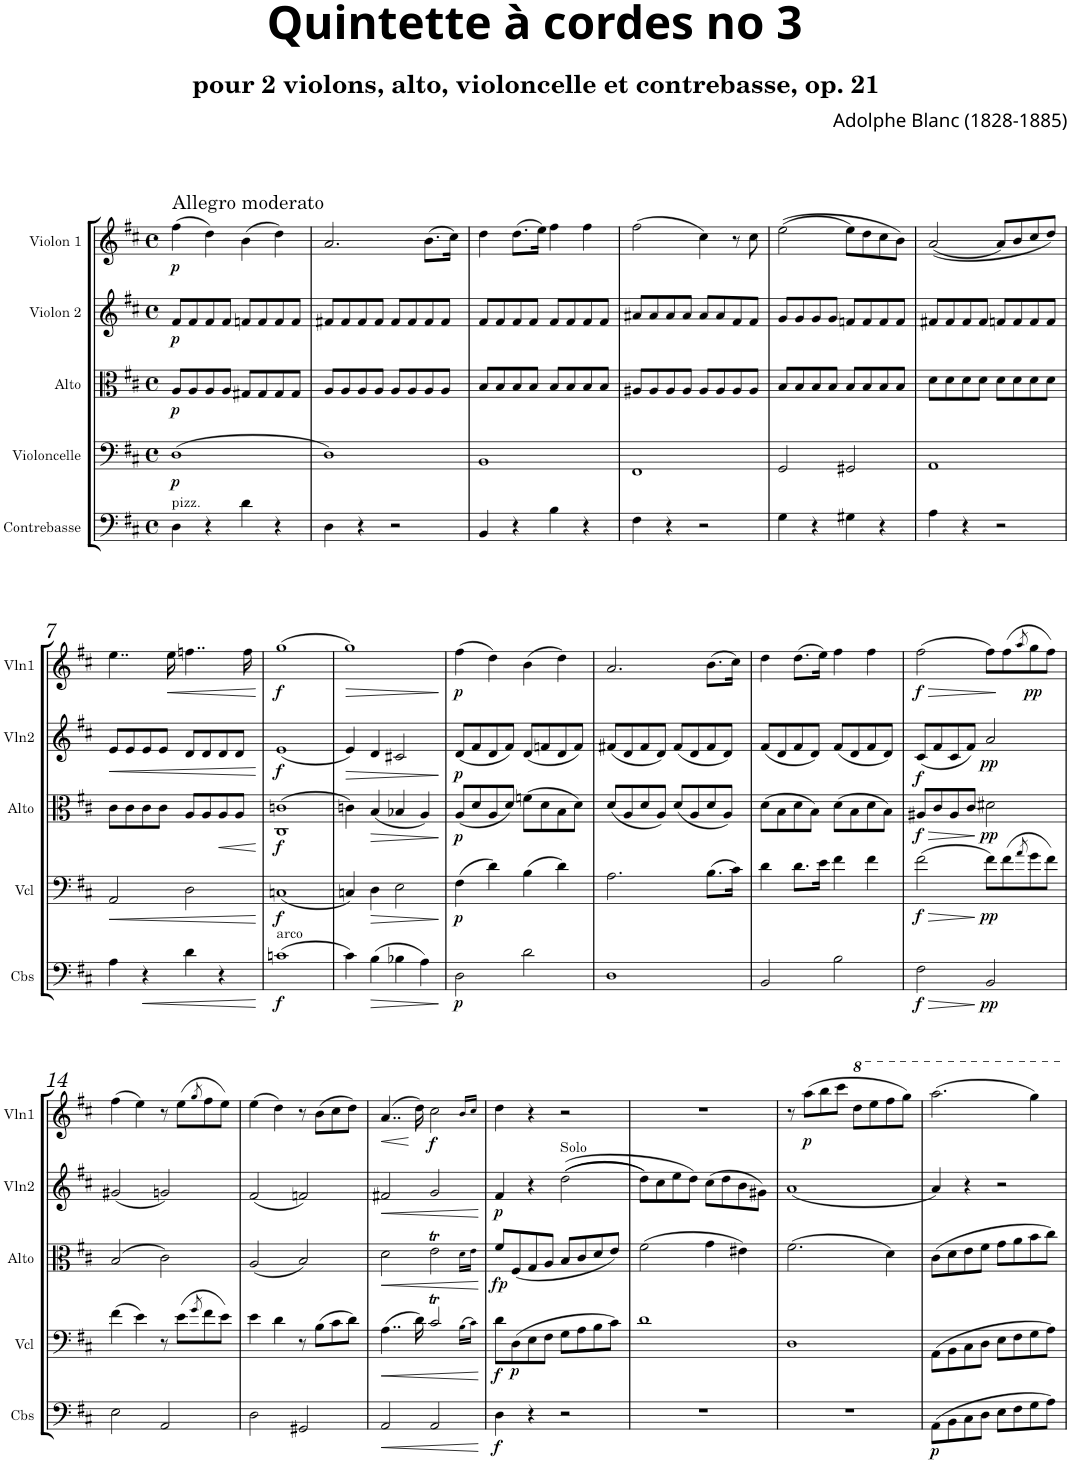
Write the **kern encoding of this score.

**kern	**dynam	**kern	**dynam	**kern	**dynam	**kern	**dynam	**kern	**dynam
*part5	*part5	*part4	*part4	*part3	*part3	*part2	*part2	*part1	*part1
*staff5	*staff5	*staff4	*staff4	*staff3	*staff3	*staff2	*staff2	*staff1	*staff1
*I"Contrebasse	*	*I"Violoncelle	*	*I"Alto	*	*I"Violon 2	*	*I"Violon 1	*
*I'Cbs	*	*I'Vcl	*	*I'Alto	*	*I'Vln2	*	*I'Vln1	*
*clefF4	*	*clefF4	*	*clefC3	*	*clefG2	*	*clefG2	*
*Trd7c12	*	*	*	*	*	*	*	*	*
*k[f#c#]	*	*k[f#c#]	*	*k[f#c#]	*	*k[f#c#]	*	*k[f#c#]	*
*M4/4	*	*M4/4	*	*M4/4	*	*M4/4	*	*M4/4	*
*met(c)	*	*met(c)	*	*met(c)	*	*met(c)	*	*met(c)	*
=1	=1	=1	=1	=1	=1	=1	=1	=1	=1
!	!	!	!	!	!	!	!	!LO:TX:a:t=Allegro moderato	!
!LO:TX:a:t=pizz.	!	!	!	!	!	!	!	!	!
!	!	!	!LO:DY:b	!	!LO:DY:b	!	!LO:DY:b	!	!LO:DY:b
4D\	.	(1D	p	8A/L	p	8f#/L	p	(4ff#\	p
.	.	.	.	8A/	.	8f#/	.	.	.
4r	.	.	.	8A/	.	8f#/	.	4dd\)	.
.	.	.	.	8A/J	.	8f#/J	.	.	.
4d\	.	.	.	8G#X/L	.	8fn/L	.	(4b\	.
.	.	.	.	8G#/	.	8f/	.	.	.
4r	.	.	.	8G#/	.	8f/	.	4dd\)	.
.	.	.	.	8G#/J	.	8f/J	.	.	.
=2	=2	=2	=2	=2	=2	=2	=2	=2	=2
4D\	.	1D)	.	8A/L	.	8f#X/L	.	2.a/	.
.	.	.	.	8A/	.	8f#/	.	.	.
4r	.	.	.	8A/	.	8f#/	.	.	.
.	.	.	.	8A/J	.	8f#/J	.	.	.
2r	.	.	.	8A/L	.	8f#/L	.	.	.
.	.	.	.	8A/	.	8f#/	.	.	.
.	.	.	.	8A/	.	8f#/	.	(8.b\L	.
.	.	.	.	8A/J	.	8f#/J	.	.	.
.	.	.	.	.	.	.	.	16cc#\Jk)	.
=3	=3	=3	=3	=3	=3	=3	=3	=3	=3
4BB/	.	1BB	.	8B/L	.	8f#/L	.	4dd\	.
.	.	.	.	8B/	.	8f#/	.	.	.
4r	.	.	.	8B/	.	8f#/	.	(8.dd\L	.
.	.	.	.	8B/J	.	8f#/J	.	.	.
.	.	.	.	.	.	.	.	16ee\Jk)	.
4B\	.	.	.	8B/L	.	8f#/L	.	4ff#\	.
.	.	.	.	8B/	.	8f#/	.	.	.
4r	.	.	.	8B/	.	8f#/	.	4ff#\	.
.	.	.	.	8B/J	.	8f#/J	.	.	.
=4	=4	=4	=4	=4	=4	=4	=4	=4	=4
4F#\	.	1FF#	.	8A#X/L	.	8a#X/L	.	(2ff#\	.
.	.	.	.	8A#/	.	8a#/	.	.	.
4r	.	.	.	8A#/	.	8a#/	.	.	.
.	.	.	.	8A#/J	.	8a#/J	.	.	.
2r	.	.	.	8A#/L	.	8a#/L	.	4cc#\)	.
.	.	.	.	8A#/	.	8a#/	.	.	.
.	.	.	.	8A#/	.	8f#/	.	8r	.
.	.	.	.	8A#/J	.	8f#/J	.	8cc#\	.
=5	=5	=5	=5	=5	=5	=5	=5	=5	=5
4G\	.	2GG/	.	8B/L	.	8g/L	.	((2ee\	.
.	.	.	.	8B/	.	8g/	.	.	.
4r	.	.	.	8B/	.	8g/	.	.	.
.	.	.	.	8B/J	.	8g/J	.	.	.
4G#X\	.	2GG#X/	.	8B/L	.	8fn/L	.	8ee\L)	.
.	.	.	.	8B/	.	8f/	.	8dd\	.
4r	.	.	.	8B/	.	8f/	.	8cc#\	.
.	.	.	.	8B/J	.	8f/J	.	8b\J)	.
=6	=6	=6	=6	=6	=6	=6	=6	=6	=6
4A\	.	1AA	.	8d\L	.	8f#X/L	.	(<(2a/	.
.	.	.	.	8d\	.	8f#/	.	.	.
4r	.	.	.	8d\	.	8f#/	.	.	.
.	.	.	.	8d\J	.	8f#/J	.	.	.
2r	.	.	.	8d\L	.	8fn/L	.	8a/L)	.
.	.	.	.	8d\	.	8f/	.	8b/	.
.	.	.	.	8d\	.	8f/	.	8cc#/	.
.	.	.	.	8d\J	.	8f/J	.	8dd/J)	.
!!LO:LB:g=z
=7	=7	=7	=7	=7	=7	=7	=7	=7	=7
!	!	!	!LO:HP:b	!	!	!	!LO:HP:b	!	!
4A\	.	2AA/	<	8c#\L	.	8e/L	<	4..ee\	.
.	.	.	.	8c#\	.	8e/	.	.	.
!	!LO:HP:b	!	!	!	!	!	!	!	!
4r	<	.	.	8c#\	.	8e/	.	.	.
.	.	.	.	8c#\J	.	8e/J	.	.	.
!	!	!	!	!	!	!	!	!	!LO:HP:b
.	.	.	.	.	.	.	.	16ee\	<
4d\	.	2D\	.	8A/L	.	8d/L	.	4..ffn\	.
.	.	.	.	8A/	.	8d/	.	.	.
!	!	!	!	!	!LO:HP:b	!	!	!	!
4r	.	.	.	8A/	<	8d/	.	.	.
.	.	.	.	8A/J	.	8d/J	.	.	.
.	.	.	.	.	.	.	.	16ff\	.
.	[	.	[	.	[	.	[	.	[
=8	=8	=8	=8	=8	=8	=8	=8	=8	=8
!LO:TX:a:t=arco	!	!	!	!	!	!	!	!	!
!	!LO:DY:b	!	!LO:DY:b	!	!LO:DY:b	!	!LO:DY:b	!	!LO:DY:b
(1cn	f	(1Cn	f	(>1C# 1cn	f	(1e	f	(1gg	f
=9	=9	=9	=9	=9	=9	=9	=9	=9	=9
!	!	!	!	!	!	!	!LO:HP:b	!	!LO:HP:b
4c#\)	.	4Cn/)	.	4cn\)	.	4e/)	>	1gg)	>
!	!LO:HP:b	!	!LO:HP:b	!	!LO:HP:b	!	!	!	!
(4B\	>	4D\	>	(4B/	>	4d/	.	.	.
4B-X\	.	2E\	.	4B-X/	.	2c#X/	.	.	.
4A\)	.	.	.	4A/)	.	.	.	.	.
.	]	.	]	.	]	.	]	.	]
=10	=10	=10	=10	=10	=10	=10	=10	=10	=10
!	!LO:DY:b	!	!LO:DY:b	!	!LO:DY:b	!	!LO:DY:b	!	!LO:DY:b
2D\	p	(4F#\	p	(8A/L	p	(8d/L	p	(4ff#\	p
.	.	.	.	8d/	.	8f#/	.	.	.
.	.	4d\)	.	8A/	.	8d/	.	4dd\)	.
.	.	.	.	8d/J)	.	8f#/J)	.	.	.
2d\	.	(4B\	.	(8fn\L	.	(8d/L	.	(4b\	.
.	.	.	.	8d\	.	8fn/	.	.	.
.	.	4d\)	.	8B\	.	8d/	.	4dd\)	.
.	.	.	.	8d\J)	.	8f/J)	.	.	.
=11	=11	=11	=11	=11	=11	=11	=11	=11	=11
1D	.	2.A\	.	(8d/L	.	(8f#X/L	.	2.a/	.
.	.	.	.	8A/	.	8d/	.	.	.
.	.	.	.	8d/	.	8f#/	.	.	.
.	.	.	.	8A/J)	.	8d/J)	.	.	.
.	.	.	.	(8d/L	.	(8f#/L	.	.	.
.	.	.	.	8A/	.	8d/	.	.	.
.	.	(8.B\L	.	8d/	.	8f#/	.	(8.b\L	.
.	.	.	.	8A/J)	.	8d/J)	.	.	.
.	.	16c#\Jk)	.	.	.	.	.	16cc#\Jk)	.
=12	=12	=12	=12	=12	=12	=12	=12	=12	=12
2BB/	.	4d\	.	(8d\L	.	(8f#/L	.	4dd\	.
.	.	.	.	8B\	.	8d/	.	.	.
.	.	8.d\L	.	8d\	.	8f#/	.	(8.dd\L	.
.	.	.	.	8B\J)	.	8d/J)	.	.	.
.	.	16e\Jk	.	.	.	.	.	16ee\Jk)	.
2B\	.	4f#\	.	(8d\L	.	(8f#/L	.	4ff#\	.
.	.	.	.	8B\	.	8d/	.	.	.
.	.	4f#\	.	8d\	.	8f#/	.	4ff#\	.
.	.	.	.	8B\J)	.	8d/J)	.	.	.
=13	=13	=13	=13	=13	=13	=13	=13	=13	=13
!	!LO:HP:b	!	!LO:HP:b	!	!LO:HP:b	!	!	!	!LO:HP:b
!	!LO:DY:n=1:b	!	!LO:DY:n=1:b	!	!LO:DY:n=1:b	!	!LO:DY:b	!	!LO:DY:n=1:b
2F#\	> f	(2f#\	> f	8A#X/L	> f	(8c#/L	f	(2ff#\	> f
.	.	.	.	8c#/	.	8f#/	.	.	.
.	.	.	.	8A#/	.	8c#/	.	.	.
.	.	.	.	8c#/J	.	8f#/J)	.	.	.
!	!LO:DY:n=2:b	!	!LO:DY:n=2:b	!	!LO:DY:n=2:b	!	!LO:DY:b	!	!
2BB/	] pp	8f#\L)	] pp	2d#X\	] pp	2a/	pp	8ff#\L)	.
.	.	(8f#\	.	.	.	.	.	(8ff#\	]
.	.	8qa/	.	.	.	.	.	8qaa/	.
!	!	!	!	!	!	!	!	!	!LO:DY:n=2:b
.	.	8g\	.	.	.	.	.	8gg\	pp
.	.	8f#\J)	.	.	.	.	.	8ff#\J)	.
!!LO:LB:g=z
=14	=14	=14	=14	=14	=14	=14	=14	=14	=14
2E\	.	(4f#\	.	(2B/	.	(2g#X/	.	(4ff#\	.
.	.	4e\)	.	.	.	.	.	4ee\)	.
2AA/	.	8r	.	2c#\)	.	2gn/)	.	8r	.
.	.	(8e\L	.	.	.	.	.	(8ee\L	.
.	.	8qg/	.	.	.	.	.	8qgg/	.
.	.	8f#\	.	.	.	.	.	8ff#\	.
.	.	8e\J)	.	.	.	.	.	8ee\J)	.
=15	=15	=15	=15	=15	=15	=15	=15	=15	=15
2D\	.	4e\	.	(2A/	.	(2f#/	.	(4ee\	.
.	.	4d\	.	.	.	.	.	4dd\)	.
2GG#X/	.	8r	.	2B/)	.	2fn/)	.	8r	.
.	.	(8B\L	.	.	.	.	.	(8b\L	.
.	.	8c#\	.	.	.	.	.	8cc#\	.
.	.	8d\J)	.	.	.	.	.	8dd\J)	.
=16	=16	=16	=16	=16	=16	=16	=16	=16	=16
!	!LO:HP:b	!	!LO:HP:b	!	!LO:HP:b	!	!LO:HP:b	!	!LO:HP:b
*	*	*^	*	*^	*	*	*	*^	*
2AA/	<	(4..A\	2..ryy	<	2d\	2..ryy	<	2f#X/	<	(4..a/	2..ryy	<
.	.	16d\)	.	.	.	.	.	.	.	16dd\)	.	[
!	!	!	!	!	!	!	!	!	!	!	!	!LO:DY:b
2AA/	.	2c#>/	.	.	2e>\	.	.	2g/	.	2cc#\	.	f
.	.	.	(>16B!\LL	.	.	16d!\LL	.	.	.	.	16b!/LL	.
.	.	.	16c#!\JJ)	.	.	16e!\JJ	.	.	.	.	16cc#!/JJ	.
*	*	*v	*v	*	*	*	*	*	*	*v	*v	*
*	*	*	*	*v	*v	*	*	*	*	*
.	[	.	[	.	[	.	[	.	.
=17	=17	=17	=17	=17	=17	=17	=17	=17	=17
!	!LO:DY:b	!	!LO:DY:b	!	!LO:DY:b	!	!LO:DY:b	!	!
4D\	f	8d\L	f	8f#/L	fp	4f#/	p	4dd\	.
!	!	!	!LO:DY:b	!	!	!	!	!	!
.	.	(8D\	p	(8F#/	.	.	.	.	.
4r	.	8E\	.	8G/	.	4r	.	4r	.
.	.	8F#\J	.	8A/J	.	.	.	.	.
!	!	!	!	!	!	!LO:TX:a:t=Solo	!	!	!
2r	.	8G\L	.	8B/L	.	(((2dd\	.	2r	.
.	.	8A\	.	8c#/	.	.	.	.	.
.	.	8B\	.	8d/	.	.	.	.	.
.	.	8c#\J)	.	8e/J)	.	.	.	.	.
=18	=18	=18	=18	=18	=18	=18	=18	=18	=18
1r	.	1d	.	(2f#\	.	8dd\L))	.	1r	.
.	.	.	.	.	.	8cc#\	.	.	.
.	.	.	.	.	.	8ee\	.	.	.
.	.	.	.	.	.	8dd\J)	.	.	.
.	.	.	.	4g\	.	(8cc#\L	.	.	.
.	.	.	.	.	.	8dd\	.	.	.
.	.	.	.	4e#X\)	.	8b\	.	.	.
.	.	.	.	.	.	8g#X\J)	.	.	.
=19	=19	=19	=19	=19	=19	=19	=19	=19	=19
1r	.	1D	.	(2.f#\	.	(1a	.	8r	.
!	!	!	!	!	!	!	!	!	!LO:DY:b
.	.	.	.	.	.	.	.	(8aa\L	p
.	.	.	.	.	.	.	.	8bb\	.
.	.	.	.	.	.	.	.	8ccc#\J	.
.	.	.	.	.	.	.	.	8ddd\L	.
.	.	.	.	.	.	.	.	8eee\	.
.	.	.	.	4d\)	.	.	.	8fff#\	.
.	.	.	.	.	.	.	.	8ggg\J)	.
=20	=20	=20	=20	=20	=20	=20	=20	=20	=20
!	!LO:DY:b	!	!	!	!	!	!	!	!
(8AA\L	p	(8AA\L	.	(8c#\L	.	4a/)	.	(2.aaa\	.
8BB\	.	8BB\	.	8d\	.	.	.	.	.
8C#\	.	8C#\	.	8e\	.	4r	.	.	.
8D\J	.	8D\J	.	8f#\J	.	.	.	.	.
8E\L	.	8E\L	.	8g\L	.	2r	.	.	.
8F#\	.	8F#\	.	8a\	.	.	.	.	.
8G\	.	8G\	.	8b\	.	.	.	4ggg\)	.
8A\J)	.	8A\J)	.	8cc#\J)	.	.	.	.	.
=	=	=	=	=	=	=	=	=	=
*-	*-	*-	*-	*-	*-	*-	*-	*-	*-
